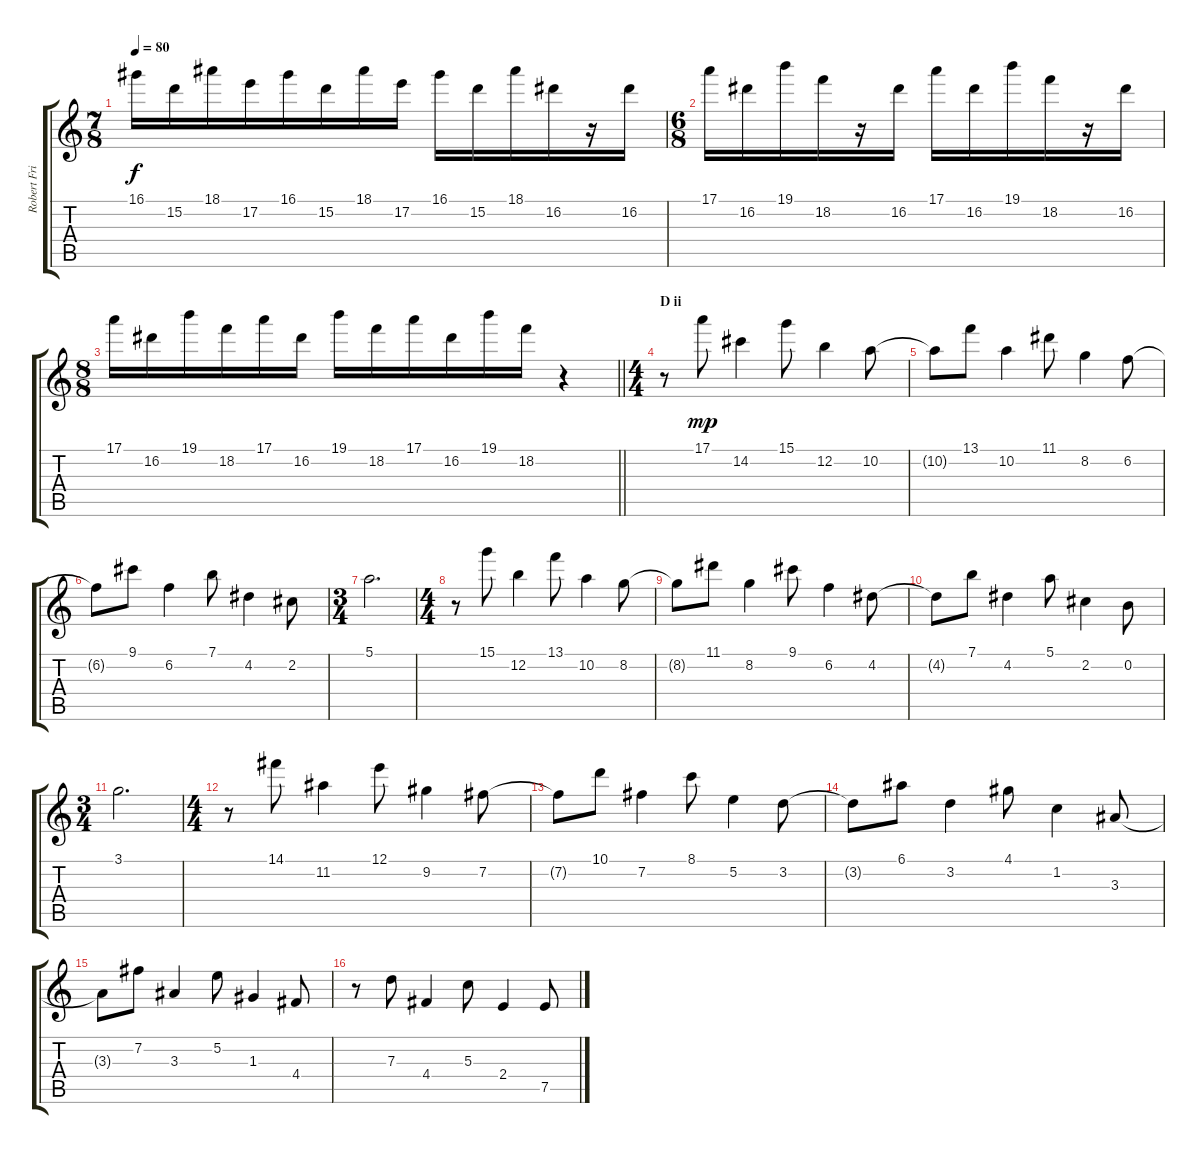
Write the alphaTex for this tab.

\track ("Robert Fripp (Guitar / Soundscapes)" "Robert Fri") {instrument acousticguitarsteel}
\staff {score tabs}
\tuning (E4 B3 G3 D3 A2 E2) {hide}
\ts (7 8)
\tempo 80
\clef g2
\ks c
16.1.16{dy f} 15.2.16 18.1.16 17.2.16 16.1.16 15.2.16 18.1.16 17.2.16 16.1.16 15.2.16 18.1.16 16.2.16 r.16 16.2.16 |
\ts (6 8)
17.1.16 16.2.16 19.1.16 18.2.16 r.16 16.2.16 17.1.16 16.2.16 19.1.16 18.2.16 r.16 16.2.16 |
\ts (8 8)
\barLineRight lightlight
17.1.16 16.2.16 19.1.16 18.2.16 17.1.16 16.2.16 19.1.16 18.2.16 17.1.16 16.2.16 19.1.16 18.2.16 r.4 |
\ts (4 4)
\section ("" "D ii")
r.8 17.1.8{dy mp} 14.2.4 15.1.8 12.2.4 10.2.8 |
10.2{t}.8 13.1.8 10.2.4 11.1.8 8.2.4 6.2.8 |
6.2{t}.8 9.1.8 6.2.4 7.1.8 4.2.4 2.2.8 |
\ts (3 4)
5.1.2{d} |
\ts (4 4)
r.8 15.1.8 12.2.4 13.1.8 10.2.4 8.2.8 |
8.2{t}.8 11.1.8 8.2.4 9.1.8 6.2.4 4.2.8 |
4.2{t}.8 7.1.8 4.2.4 5.1.8 2.2.4 0.2.8 |
\ts (3 4)
3.1.2{d} |
\ts (4 4)
r.8 14.1.8 11.2.4 12.1.8 9.2.4 7.2.8 |
7.2{t}.8 10.1.8 7.2.4 8.1.8 5.2.4 3.2.8 |
3.2{t}.8 6.1.8 3.2.4 4.1.8 1.2.4 3.3.8 |
3.3{t}.8 7.2.8 3.3.4 5.2.8 1.3.4 4.4.8 |
r.8 7.3.8 4.4.4 5.3.8 2.4.4 7.5.8
